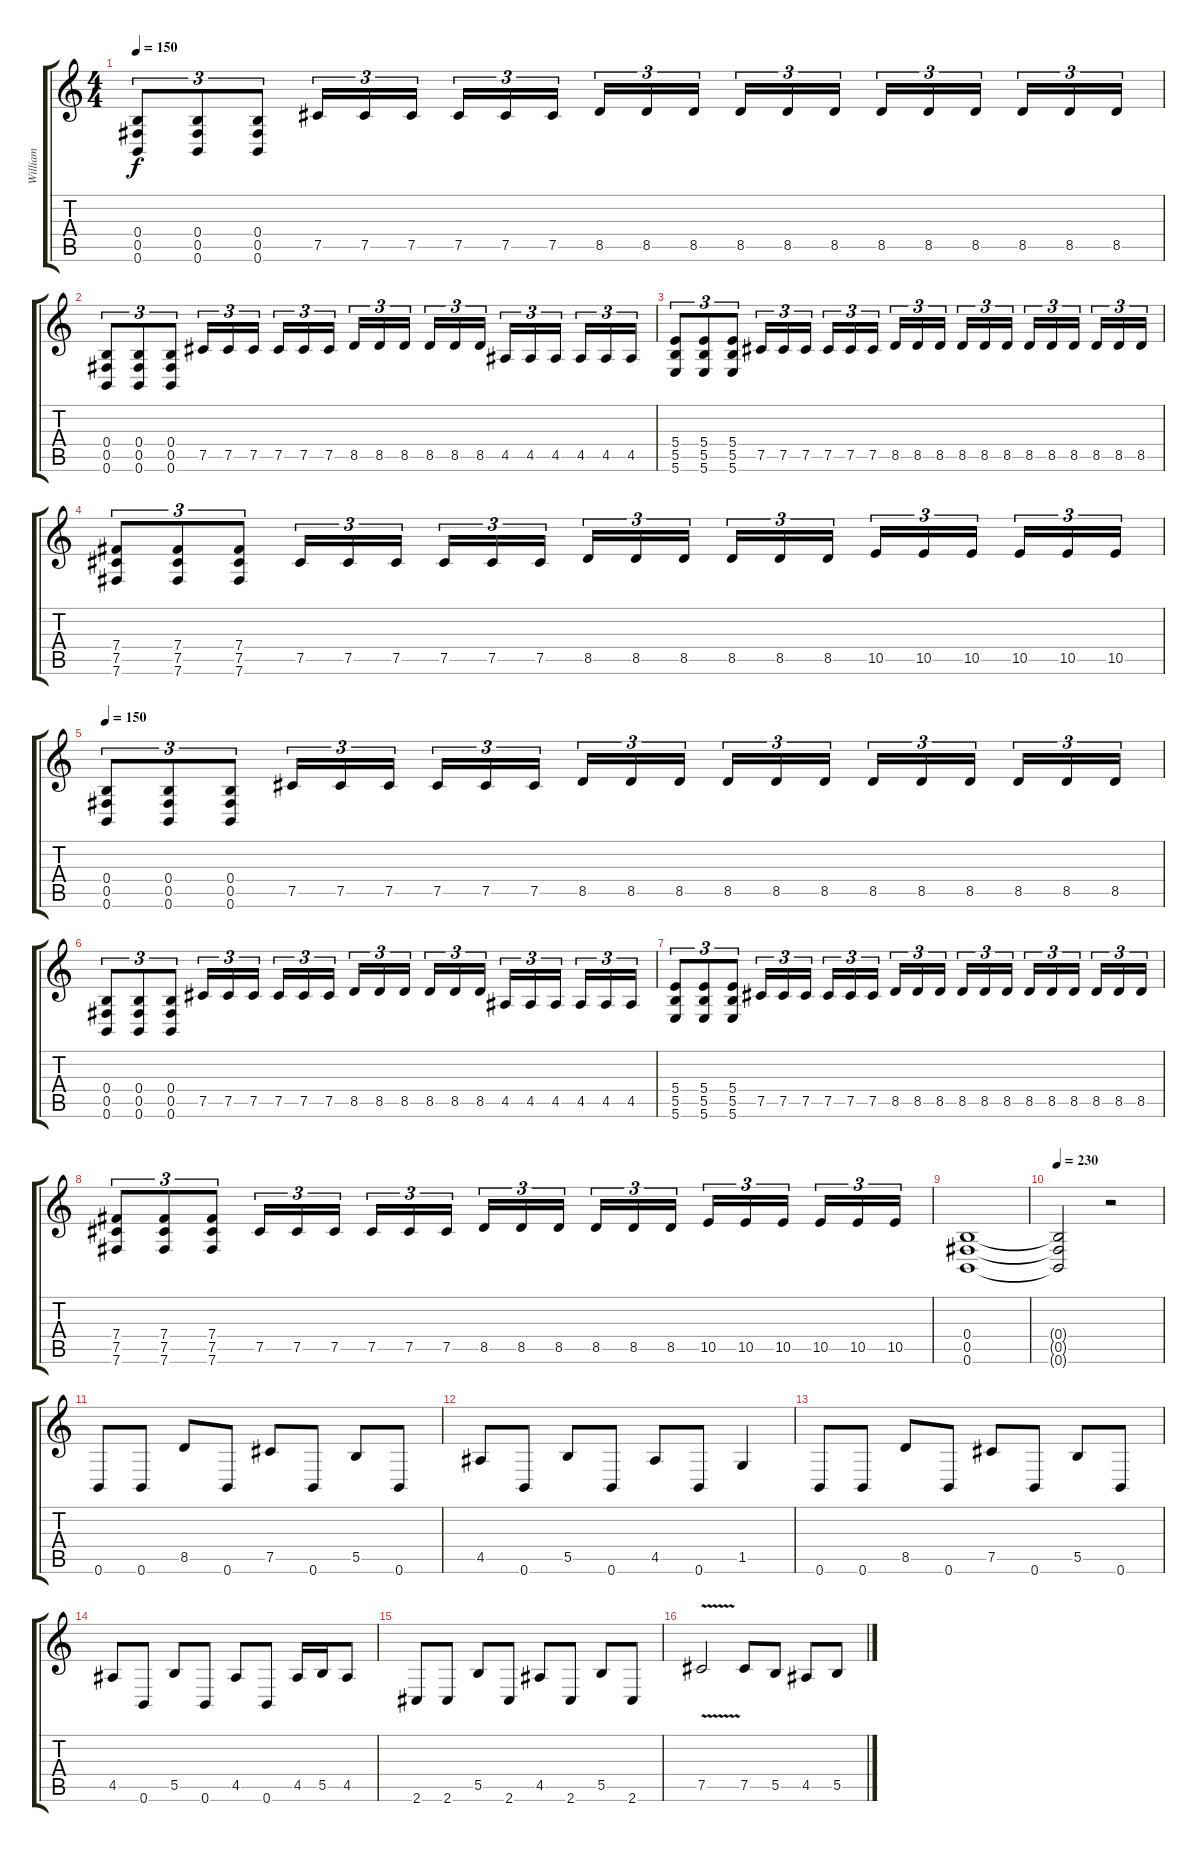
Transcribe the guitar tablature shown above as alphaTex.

\track ("William" "William") {instrument distortionguitar}
\staff {score tabs}
\tuning (Db4 Ab3 E3 B2 Gb2 B1) {hide}
\ts (4 4)
\tempo 150
\clef g2
\ks c
(0.4 0.5 0.6).8{tu (3 2) dy f} (0.4 0.5 0.6).8{tu (3 2)} (0.4 0.5 0.6).8{tu (3 2)} 7.5.16{tu (3 2)} 7.5.16{tu (3 2)} 7.5.16{tu (3 2) beam splitsecondary} 7.5.16{tu (3 2)} 7.5.16{tu (3 2)} 7.5.16{tu (3 2)} 8.5.16{tu (3 2)} 8.5.16{tu (3 2)} 8.5.16{tu (3 2) beam splitsecondary} 8.5.16{tu (3 2)} 8.5.16{tu (3 2)} 8.5.16{tu (3 2)} 8.5.16{tu (3 2)} 8.5.16{tu (3 2)} 8.5.16{tu (3 2) beam splitsecondary} 8.5.16{tu (3 2)} 8.5.16{tu (3 2)} 8.5.16{tu (3 2)} |
(0.4 0.5 0.6).8{tu (3 2)} (0.4 0.5 0.6).8{tu (3 2)} (0.4 0.5 0.6).8{tu (3 2)} 7.5.16{tu (3 2)} 7.5.16{tu (3 2)} 7.5.16{tu (3 2) beam splitsecondary} 7.5.16{tu (3 2)} 7.5.16{tu (3 2)} 7.5.16{tu (3 2)} 8.5.16{tu (3 2)} 8.5.16{tu (3 2)} 8.5.16{tu (3 2) beam splitsecondary} 8.5.16{tu (3 2)} 8.5.16{tu (3 2)} 8.5.16{tu (3 2)} 4.5.16{tu (3 2)} 4.5.16{tu (3 2)} 4.5.16{tu (3 2) beam splitsecondary} 4.5.16{tu (3 2)} 4.5.16{tu (3 2)} 4.5.16{tu (3 2)} |
(5.4 5.5 5.6).8{tu (3 2)} (5.4 5.5 5.6).8{tu (3 2)} (5.4 5.5 5.6).8{tu (3 2)} 7.5.16{tu (3 2)} 7.5.16{tu (3 2)} 7.5.16{tu (3 2) beam splitsecondary} 7.5.16{tu (3 2)} 7.5.16{tu (3 2)} 7.5.16{tu (3 2)} 8.5.16{tu (3 2)} 8.5.16{tu (3 2)} 8.5.16{tu (3 2) beam splitsecondary} 8.5.16{tu (3 2)} 8.5.16{tu (3 2)} 8.5.16{tu (3 2)} 8.5.16{tu (3 2)} 8.5.16{tu (3 2)} 8.5.16{tu (3 2) beam splitsecondary} 8.5.16{tu (3 2)} 8.5.16{tu (3 2)} 8.5.16{tu (3 2)} |
(7.4 7.5 7.6).8{tu (3 2)} (7.4 7.5 7.6).8{tu (3 2)} (7.4 7.5 7.6).8{tu (3 2)} 7.5.16{tu (3 2)} 7.5.16{tu (3 2)} 7.5.16{tu (3 2) beam splitsecondary} 7.5.16{tu (3 2)} 7.5.16{tu (3 2)} 7.5.16{tu (3 2)} 8.5.16{tu (3 2)} 8.5.16{tu (3 2)} 8.5.16{tu (3 2) beam splitsecondary} 8.5.16{tu (3 2)} 8.5.16{tu (3 2)} 8.5.16{tu (3 2)} 10.5.16{tu (3 2)} 10.5.16{tu (3 2)} 10.5.16{tu (3 2) beam splitsecondary} 10.5.16{tu (3 2)} 10.5.16{tu (3 2)} 10.5.16{tu (3 2)} |
\tempo 150
(0.4 0.5 0.6).8{tu (3 2)} (0.4 0.5 0.6).8{tu (3 2)} (0.4 0.5 0.6).8{tu (3 2)} 7.5.16{tu (3 2)} 7.5.16{tu (3 2)} 7.5.16{tu (3 2) beam splitsecondary} 7.5.16{tu (3 2)} 7.5.16{tu (3 2)} 7.5.16{tu (3 2)} 8.5.16{tu (3 2)} 8.5.16{tu (3 2)} 8.5.16{tu (3 2) beam splitsecondary} 8.5.16{tu (3 2)} 8.5.16{tu (3 2)} 8.5.16{tu (3 2)} 8.5.16{tu (3 2)} 8.5.16{tu (3 2)} 8.5.16{tu (3 2) beam splitsecondary} 8.5.16{tu (3 2)} 8.5.16{tu (3 2)} 8.5.16{tu (3 2)} |
(0.4 0.5 0.6).8{tu (3 2)} (0.4 0.5 0.6).8{tu (3 2)} (0.4 0.5 0.6).8{tu (3 2)} 7.5.16{tu (3 2)} 7.5.16{tu (3 2)} 7.5.16{tu (3 2) beam splitsecondary} 7.5.16{tu (3 2)} 7.5.16{tu (3 2)} 7.5.16{tu (3 2)} 8.5.16{tu (3 2)} 8.5.16{tu (3 2)} 8.5.16{tu (3 2) beam splitsecondary} 8.5.16{tu (3 2)} 8.5.16{tu (3 2)} 8.5.16{tu (3 2)} 4.5.16{tu (3 2)} 4.5.16{tu (3 2)} 4.5.16{tu (3 2) beam splitsecondary} 4.5.16{tu (3 2)} 4.5.16{tu (3 2)} 4.5.16{tu (3 2)} |
(5.4 5.5 5.6).8{tu (3 2)} (5.4 5.5 5.6).8{tu (3 2)} (5.4 5.5 5.6).8{tu (3 2)} 7.5.16{tu (3 2)} 7.5.16{tu (3 2)} 7.5.16{tu (3 2) beam splitsecondary} 7.5.16{tu (3 2)} 7.5.16{tu (3 2)} 7.5.16{tu (3 2)} 8.5.16{tu (3 2)} 8.5.16{tu (3 2)} 8.5.16{tu (3 2) beam splitsecondary} 8.5.16{tu (3 2)} 8.5.16{tu (3 2)} 8.5.16{tu (3 2)} 8.5.16{tu (3 2)} 8.5.16{tu (3 2)} 8.5.16{tu (3 2) beam splitsecondary} 8.5.16{tu (3 2)} 8.5.16{tu (3 2)} 8.5.16{tu (3 2)} |
(7.4 7.5 7.6).8{tu (3 2)} (7.4 7.5 7.6).8{tu (3 2)} (7.4 7.5 7.6).8{tu (3 2)} 7.5.16{tu (3 2)} 7.5.16{tu (3 2)} 7.5.16{tu (3 2) beam splitsecondary} 7.5.16{tu (3 2)} 7.5.16{tu (3 2)} 7.5.16{tu (3 2)} 8.5.16{tu (3 2)} 8.5.16{tu (3 2)} 8.5.16{tu (3 2) beam splitsecondary} 8.5.16{tu (3 2)} 8.5.16{tu (3 2)} 8.5.16{tu (3 2)} 10.5.16{tu (3 2)} 10.5.16{tu (3 2)} 10.5.16{tu (3 2) beam splitsecondary} 10.5.16{tu (3 2)} 10.5.16{tu (3 2)} 10.5.16{tu (3 2)} |
(0.4 0.5 0.6).1 |
\tempo 230
(0.4{t} 0.5{t} 0.6{t}).2 r.2 |
0.6.8 0.6.8 8.5.8 0.6.8 7.5.8 0.6.8 5.5.8 0.6.8 |
4.5.8 0.6.8 5.5.8 0.6.8 4.5.8 0.6.8 1.5.4 |
0.6.8 0.6.8 8.5.8 0.6.8 7.5.8 0.6.8 5.5.8 0.6.8 |
4.5.8 0.6.8 5.5.8 0.6.8 4.5.8 0.6.8 4.5.16 5.5.16 4.5.8 |
2.6.8 2.6.8 5.5.8 2.6.8 4.5.8 2.6.8 5.5.8 2.6.8 |
7.5{v}.2 7.5.8 5.5.8 4.5.8 5.5.8
